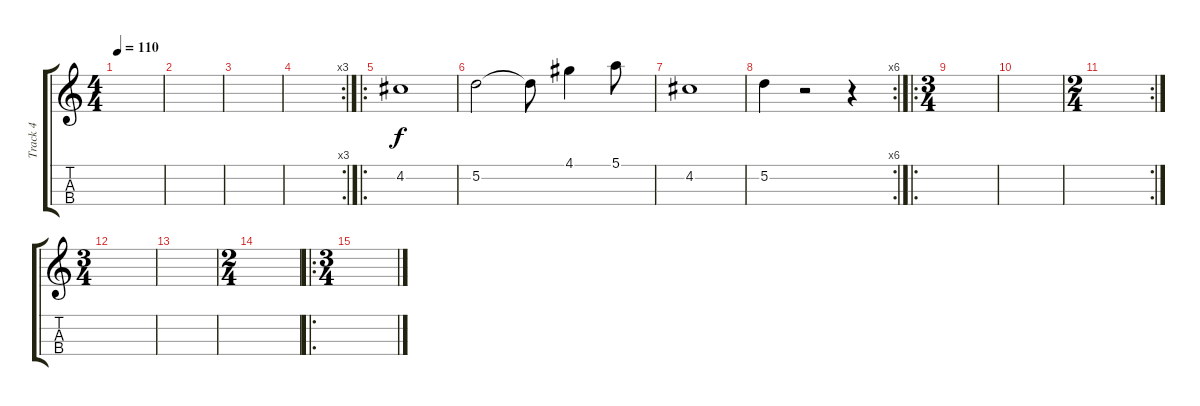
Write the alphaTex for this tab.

\track ("Track 4" "Track 4") {instrument violin}
\staff {score tabs}
\tuning (E5 A4 D4 G3) {hide}
\ts (4 4)
\tempo 110
\clef g2
\ks c
|
|
|
\rc 3
|
\ro
4.2.1 |
5.2.2 5.2{t}.8 4.1.4 5.1.8 |
4.2.1 |
\rc 6
5.2.4 r.2 r.4 |
\ro
\ts (3 4)
|
|
\rc 2
\ts (2 4)
|
\ts (3 4)
|
|
\ts (2 4)
|
\ro
\ts (3 4)
